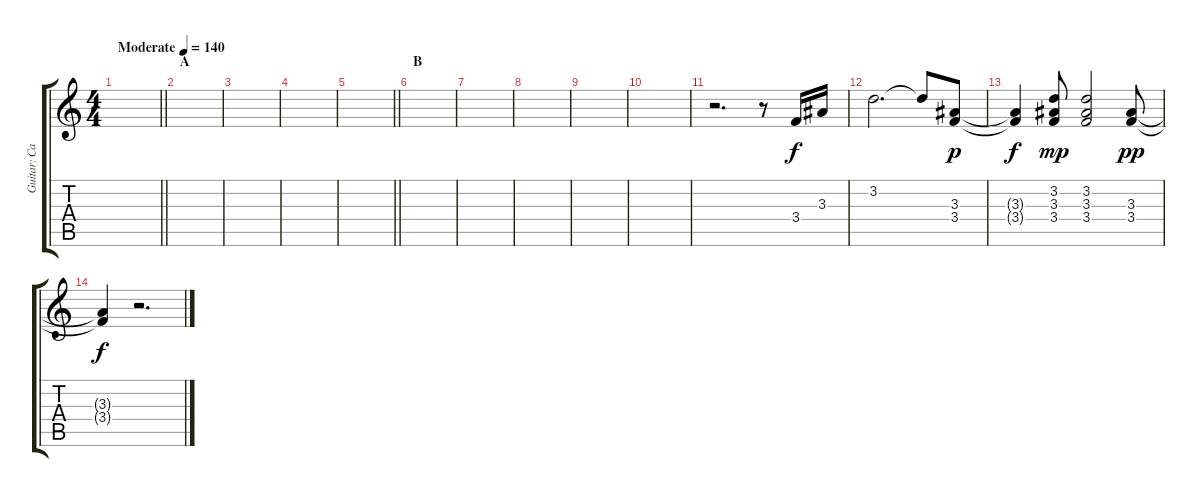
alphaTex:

\track ("Guitar: Caleb Quaye" "Guitar: Ca") {instrument acousticguitarsteel}
\staff {score tabs}
\tuning (E4 B3 G3 D3 A2 E2) {hide}
\ts (4 4)
\tempo (140 "Moderate")
\clef g2
\barLineRight lightlight
\ks c
|
\section ("" "A")
|
|
|
\barLineRight lightlight
|
\section ("" "B")
|
|
|
|
|
r.2{d} r.8 3.4.16 3.3.16 |
3.2.2{d} 3.2{t}.8{dy f} (3.3 3.4).8{dy p} |
(3.3{t} 3.4{t}).4{dy f} (3.2 3.3 3.4).8{dy mp} (3.2 3.3 3.4).2 (3.3 3.4).8{dy pp} |
(3.3{t} 3.4{t}).4{dy f} r.2{d}
